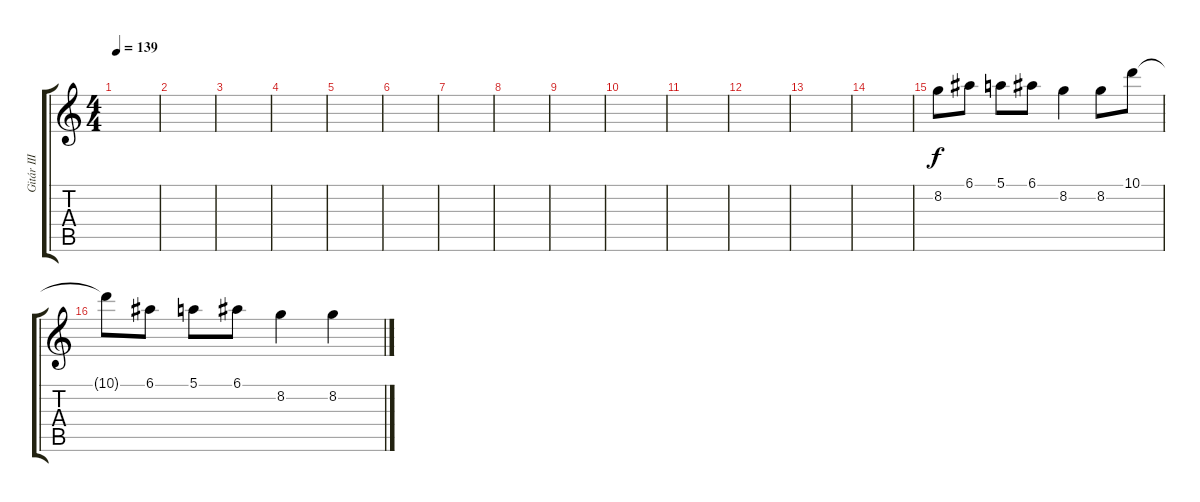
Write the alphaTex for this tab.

\track ("Gitár III" "Gitár III") {instrument distortionguitar}
\staff {score tabs}
\tuning (E4 B3 G3 D3 A2 E2) {hide}
\ts (4 4)
\tempo 139
\clef g2
\ks c
|
|
|
|
|
|
|
|
|
|
|
|
|
|
8.2.8 6.1.8 5.1.8 6.1.8 8.2.4 8.2.8 10.1.8 |
10.1{t}.8 6.1.8 5.1.8 6.1.8 8.2.4 8.2.4
